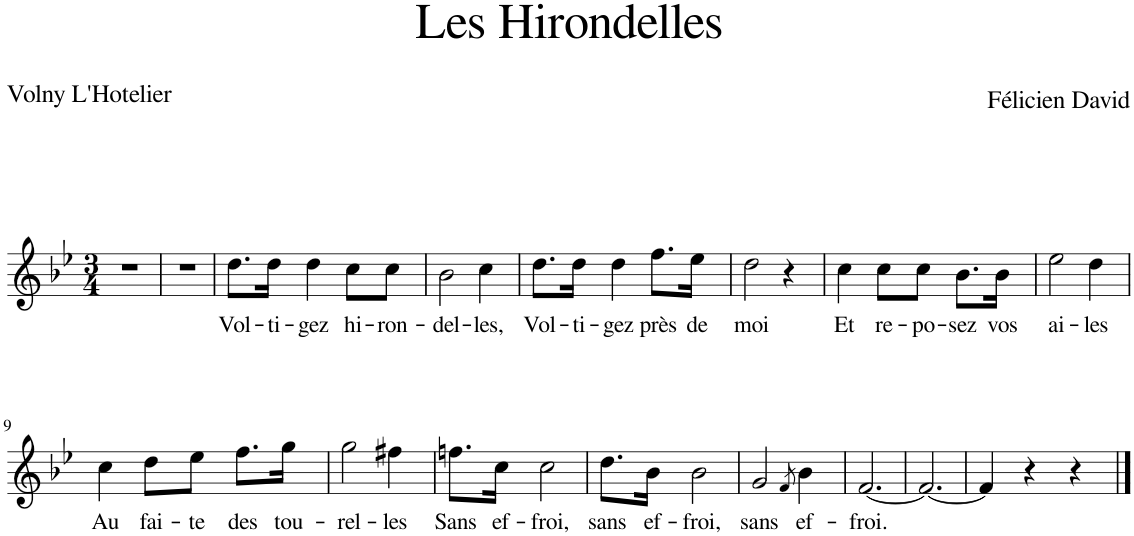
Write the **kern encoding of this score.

**kern	**text
*part1	*part1
*staff1	*staff1
*I"Piano	*
*I'Pno	*
*clefG2	*
*k[b-e-]	*
*M3/4	*
=1	=1
2.r	.
=2	=2
2.r	.
=3	=3
!	!LO:LY:b
8.dd\L	Vol-
!	!LO:LY:b
16dd\Jk	-ti-
!	!LO:LY:b
4dd\	-gez
!	!LO:LY:b
8cc\L	hi-
!	!LO:LY:b
8cc\J	-ron-
=4	=4
!	!LO:LY:b
2b-\	-del-
!	!LO:LY:b
4cc\	-les,
=5	=5
!	!LO:LY:b
8.dd\L	Vol-
!	!LO:LY:b
16dd\Jk	-ti-
!	!LO:LY:b
4dd\	-gez
!	!LO:LY:b
8.ff\L	près
!	!LO:LY:b
16ee-\Jk	de
=6	=6
!	!LO:LY:b
2dd\	moi
4r	.
=7	=7
!	!LO:LY:b
4cc\	Et
!	!LO:LY:b
8cc\L	re-
!	!LO:LY:b
8cc\J	-po-
!	!LO:LY:b
8.b-\L	-sez
!	!LO:LY:b
16b-\Jk	vos
=8	=8
!	!LO:LY:b
2ee-\	ai-
!	!LO:LY:b
4dd\	-les
!!LO:LB:g=z
=9	=9
!	!LO:LY:b
4cc\	Au
!	!LO:LY:b
8dd\L	fai-
!	!LO:LY:b
8ee-\J	-te
!	!LO:LY:b
8.ff\L	des
!	!LO:LY:b
16gg\Jk	tou-
=10	=10
!	!LO:LY:b
2gg\	-rel-
!	!LO:LY:b
4ff#X\	-les
=11	=11
!	!LO:LY:b
8.ffn\L	Sans
!	!LO:LY:b
16cc\Jk	ef-
!	!LO:LY:b
2cc\	-froi,
=12	=12
!	!LO:LY:b
8.dd\L	sans
!	!LO:LY:b
16b-\Jk	ef-
!	!LO:LY:b
2b-\	-froi,
=13	=13
!	!LO:LY:b
2g/	sans
8qf/	.
!	!LO:LY:b
4b-\	ef-
=14	=14
!	!LO:LY:b
[2.f/	-froi.
=15	=15
2.f/_	.
=16	=16
4f/]	.
4r	.
4r	.
==	==
*-	*-
